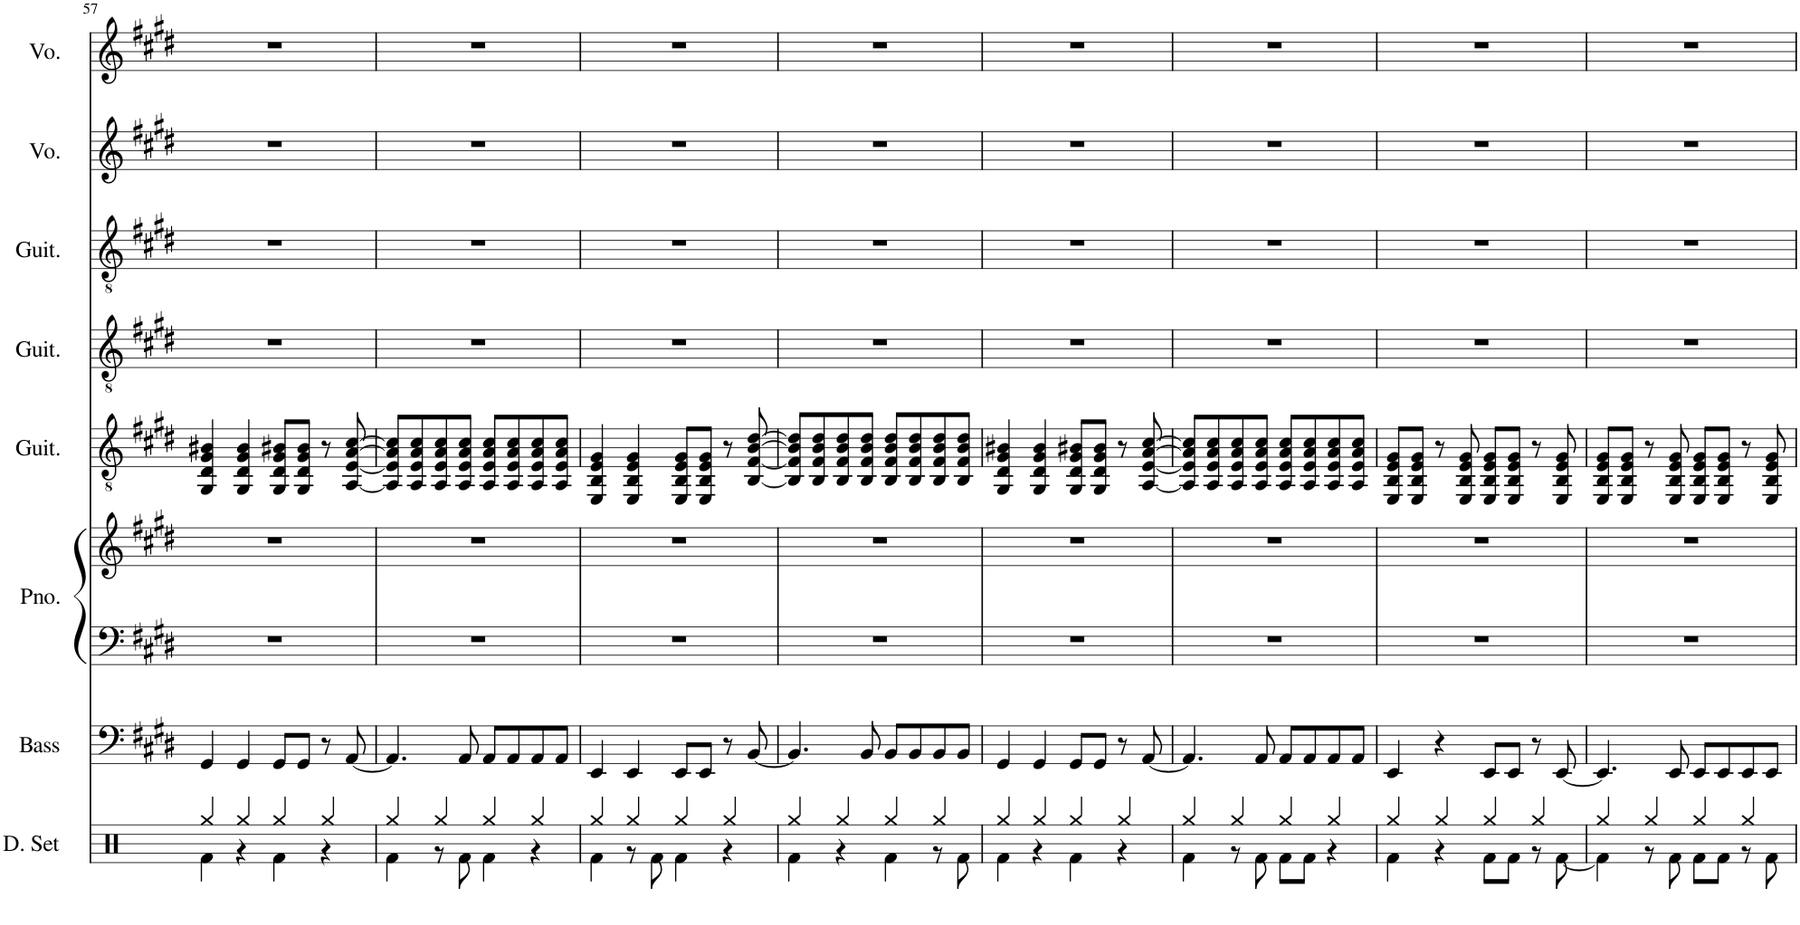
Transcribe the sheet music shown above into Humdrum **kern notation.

**kern	**kern	**kern	**kern	**kern	**kern	**kern	**kern	**kern
*part8	*part7	*part6	*part6	*part5	*part4	*part3	*part2	*part1
*staff9	*staff8	*staff7	*staff6	*staff5	*staff4	*staff3	*staff2	*staff1
*I"Drumset	*I"Acoustic Bass	*I"Piano	*	*I"Acoustic Guitar	*I"Acoustic Guitar	*I"Acoustic Guitar	*I"Voice	*I"Voice
*I'D. Set	*I'Bass	*I'Pno.	*	*I'Guit.	*I'Guit.	*I'Guit.	*I'Vo.	*I'Vo.
!!LO:PB:g=z
*clefX	*clefF4	*clefF4	*clefG2	*clefGv2	*clefGv2	*clefGv2	*clefG2	*clefG2
*	*Trd7c12	*	*	*	*	*	*	*
*k[]	*k[f#c#g#d#]	*k[f#c#g#d#]	*k[f#c#g#d#]	*k[f#c#g#d#]	*k[f#c#g#d#]	*k[f#c#g#d#]	*k[f#c#g#d#]	*k[f#c#g#d#]
*M4/4	*M4/4	*M4/4	*M4/4	*M4/4	*M4/4	*M4/4	*M4/4	*M4/4
=57	=57	=57	=57	=57	=57	=57	=57	=57
*^	*	*	*	*	*	*	*	*
4Rgg/	4Rf\	4GG#/	1r	1r	4GG#/ 4D#/ 4G#/ 4B#X/	1r	1r	1r	1r
4Rgg/	4r	4GG#/	.	.	4GG#/ 4D#/ 4G#/ 4B#/	.	.	.	.
4Rgg/	4Rf\	8GG#/L	.	.	8GG#/ 8D#/ 8G#/ 8B#X/L	.	.	.	.
.	.	8GG#/J	.	.	8GG#/ 8D#/ 8G#/ 8B#/J	.	.	.	.
4Rgg/	4r	8r	.	.	8r	.	.	.	.
.	.	[8AA/	.	.	[8AA/ [8E/ [8A/ [8c#/	.	.	.	.
=58	=58	=58	=58	=58	=58	=58	=58	=58	=58
4Rgg/	4Rf\	4.AA/]	1r	1r	8AA/] 8E/] 8A/] 8c#/]L	1r	1r	1r	1r
.	.	.	.	.	8AA/ 8E/ 8A/ 8c#/	.	.	.	.
4Rgg/	8r	.	.	.	8AA/ 8E/ 8A/ 8c#/	.	.	.	.
.	8Rf\	8AA/	.	.	8AA/ 8E/ 8A/ 8c#/J	.	.	.	.
4Rgg/	4Rf\	8AA/L	.	.	8AA/ 8E/ 8A/ 8c#/L	.	.	.	.
.	.	8AA/	.	.	8AA/ 8E/ 8A/ 8c#/	.	.	.	.
4Rgg/	4r	8AA/	.	.	8AA/ 8E/ 8A/ 8c#/	.	.	.	.
.	.	8AA/J	.	.	8AA/ 8E/ 8A/ 8c#/J	.	.	.	.
=59	=59	=59	=59	=59	=59	=59	=59	=59	=59
4Rgg/	4Rf\	4EE/	1r	1r	4EE/ 4BB/ 4E/ 4G#/	1r	1r	1r	1r
4Rgg/	8r	4EE/	.	.	4EE/ 4BB/ 4E/ 4G#/	.	.	.	.
.	8Rf\	.	.	.	.	.	.	.	.
4Rgg/	4Rf\	8EE/L	.	.	8EE/ 8BB/ 8E/ 8G#/L	.	.	.	.
.	.	8EE/J	.	.	8EE/ 8BB/ 8E/ 8G#/J	.	.	.	.
4Rgg/	4r	8r	.	.	8r	.	.	.	.
.	.	[8BB/	.	.	[8BB/ [8F#/ [8B/ [8d#/	.	.	.	.
=60	=60	=60	=60	=60	=60	=60	=60	=60	=60
4Rgg/	4Rf\	4.BB/]	1r	1r	8BB/] 8F#/] 8B/] 8d#/]L	1r	1r	1r	1r
.	.	.	.	.	8BB/ 8F#/ 8B/ 8d#/	.	.	.	.
4Rgg/	4r	.	.	.	8BB/ 8F#/ 8B/ 8d#/	.	.	.	.
.	.	8BB/	.	.	8BB/ 8F#/ 8B/ 8d#/J	.	.	.	.
4Rgg/	4Rf\	8BB/L	.	.	8BB/ 8F#/ 8B/ 8d#/L	.	.	.	.
.	.	8BB/	.	.	8BB/ 8F#/ 8B/ 8d#/	.	.	.	.
4Rgg/	8r	8BB/	.	.	8BB/ 8F#/ 8B/ 8d#/	.	.	.	.
.	8Rf\	8BB/J	.	.	8BB/ 8F#/ 8B/ 8d#/J	.	.	.	.
=61	=61	=61	=61	=61	=61	=61	=61	=61	=61
4Rgg/	4Rf\	4GG#/	1r	1r	4GG#/ 4D#/ 4G#/ 4B#X/	1r	1r	1r	1r
4Rgg/	4r	4GG#/	.	.	4GG#/ 4D#/ 4G#/ 4B#/	.	.	.	.
4Rgg/	4Rf\	8GG#/L	.	.	8GG#/ 8D#/ 8G#/ 8B#X/L	.	.	.	.
.	.	8GG#/J	.	.	8GG#/ 8D#/ 8G#/ 8B#/J	.	.	.	.
4Rgg/	4r	8r	.	.	8r	.	.	.	.
.	.	[8AA/	.	.	[8AA/ [8E/ [8A/ [8c#/	.	.	.	.
=62	=62	=62	=62	=62	=62	=62	=62	=62	=62
4Rgg/	4Rf\	4.AA/]	1r	1r	8AA/] 8E/] 8A/] 8c#/]L	1r	1r	1r	1r
.	.	.	.	.	8AA/ 8E/ 8A/ 8c#/	.	.	.	.
4Rgg/	8r	.	.	.	8AA/ 8E/ 8A/ 8c#/	.	.	.	.
.	8Rf\	8AA/	.	.	8AA/ 8E/ 8A/ 8c#/J	.	.	.	.
4Rgg/	8Rf\L	8AA/L	.	.	8AA/ 8E/ 8A/ 8c#/L	.	.	.	.
.	8Rf\J	8AA/	.	.	8AA/ 8E/ 8A/ 8c#/	.	.	.	.
4Rgg/	4r	8AA/	.	.	8AA/ 8E/ 8A/ 8c#/	.	.	.	.
.	.	8AA/J	.	.	8AA/ 8E/ 8A/ 8c#/J	.	.	.	.
=63	=63	=63	=63	=63	=63	=63	=63	=63	=63
4Rgg/	4Rf\	4EE/	1r	1r	8EE/ 8BB/ 8E/ 8G#/L	1r	1r	1r	1r
.	.	.	.	.	8EE/ 8BB/ 8E/ 8G#/J	.	.	.	.
4Rgg/	4r	4r	.	.	8r	.	.	.	.
.	.	.	.	.	8EE/ 8BB/ 8E/ 8G#/	.	.	.	.
4Rgg/	8Rf\L	8EE/L	.	.	8EE/ 8BB/ 8E/ 8G#/L	.	.	.	.
.	8Rf\J	8EE/J	.	.	8EE/ 8BB/ 8E/ 8G#/J	.	.	.	.
4Rgg/	8r	8r	.	.	8r	.	.	.	.
.	[8Rf\	[8EE/	.	.	8EE/ 8BB/ 8E/ 8G#/	.	.	.	.
=64	=64	=64	=64	=64	=64	=64	=64	=64	=64
4Rgg/	4Rf\]	4.EE/]	1r	1r	8EE/ 8BB/ 8E/ 8G#/L	1r	1r	1r	1r
.	.	.	.	.	8EE/ 8BB/ 8E/ 8G#/J	.	.	.	.
4Rgg/	8r	.	.	.	8r	.	.	.	.
.	8Rf\	8EE/	.	.	8EE/ 8BB/ 8E/ 8G#/	.	.	.	.
4Rgg/	8Rf\L	8EE/L	.	.	8EE/ 8BB/ 8E/ 8G#/L	.	.	.	.
.	8Rf\J	8EE/	.	.	8EE/ 8BB/ 8E/ 8G#/J	.	.	.	.
4Rgg/	8r	8EE/	.	.	8r	.	.	.	.
.	8Rf\	8EE/J	.	.	8EE/ 8BB/ 8E/ 8G#/	.	.	.	.
*v	*v	*	*	*	*	*	*	*	*
=	=	=	=	=	=	=	=	=
*-	*-	*-	*-	*-	*-	*-	*-	*-
